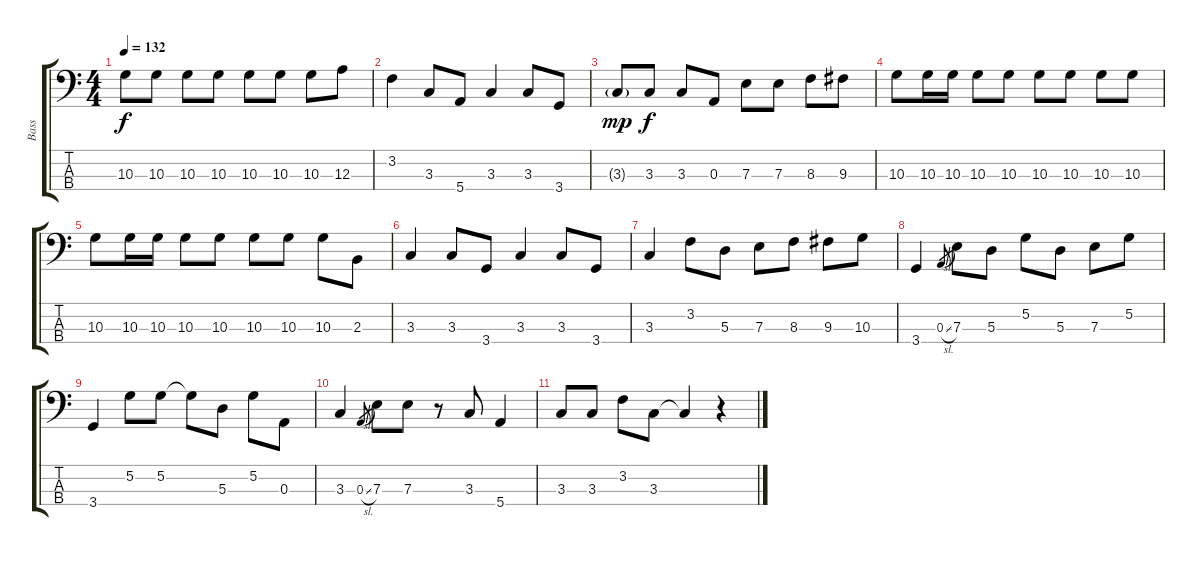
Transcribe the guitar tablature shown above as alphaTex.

\track ("Bass" "Bass") {instrument electricbassfinger}
\staff {score tabs}
\tuning (G2 D2 A1 E1) {hide}
\ts (4 4)
\tempo 132
\clef f4
\ks c
10.3.8{dy f} 10.3.8 10.3.8 10.3.8 10.3.8 10.3.8 10.3.8 12.3.8 |
3.2.4 3.3.8 5.4.8 3.3.4 3.3.8 3.4.8 |
3.3{g}.8{dy mp} 3.3.8{dy f} 3.3.8 0.3.8 7.3.8 7.3.8 8.3.8 9.3.8 |
10.3.8 10.3.16 10.3.16 10.3.8 10.3.8 10.3.8 10.3.8 10.3.8 10.3.8 |
10.3.8 10.3.16 10.3.16 10.3.8 10.3.8 10.3.8 10.3.8 10.3.8 2.3.8 |
3.3.4 3.3.8 3.4.8 3.3.4 3.3.8 3.4.8 |
3.3.4 3.2.8 5.3.8 7.3.8 8.3.8 9.3.8 10.3.8 |
3.4.4 0.3{sl}.8{gr} 7.3.8 5.3.8 5.2.8 5.3.8 7.3.8 5.2.8 |
3.4.4 5.2.8 5.2.8 5.2{t}.8 5.3.8 5.2.8 0.3.8 |
3.3.4 0.3{sl}.8{gr} 7.3.8 7.3.8 r.8 3.3.8 5.4.4 |
3.3.8 3.3.8 3.2.8 3.3.8 3.3{t}.4 r.4
